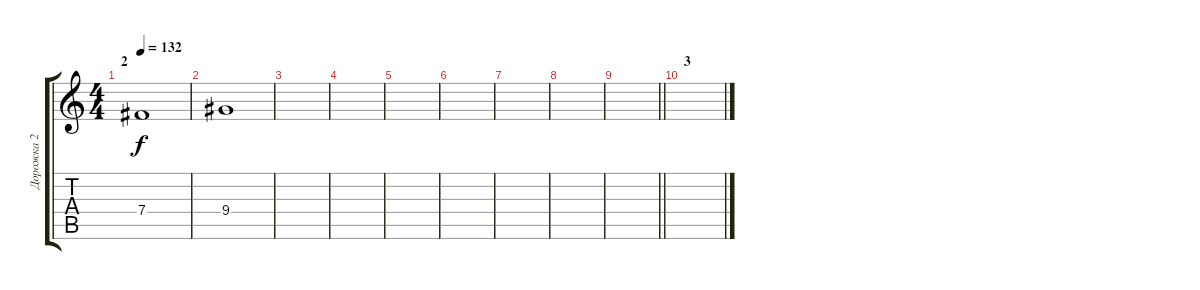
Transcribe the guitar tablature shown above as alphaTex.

\track ("Дорожка 2" "Дорожка 2") {instrument distortionguitar}
\staff {score tabs}
\tuning (Db4 Ab3 E3 B2 Gb2 B1) {hide}
\ts (4 4)
\section ("" "2")
\tempo 132
\clef g2
\ks c
7.4.1{dy f} |
9.4.1 |
|
|
|
|
|
|
\barLineRight lightlight
|
\section ("" "3")
